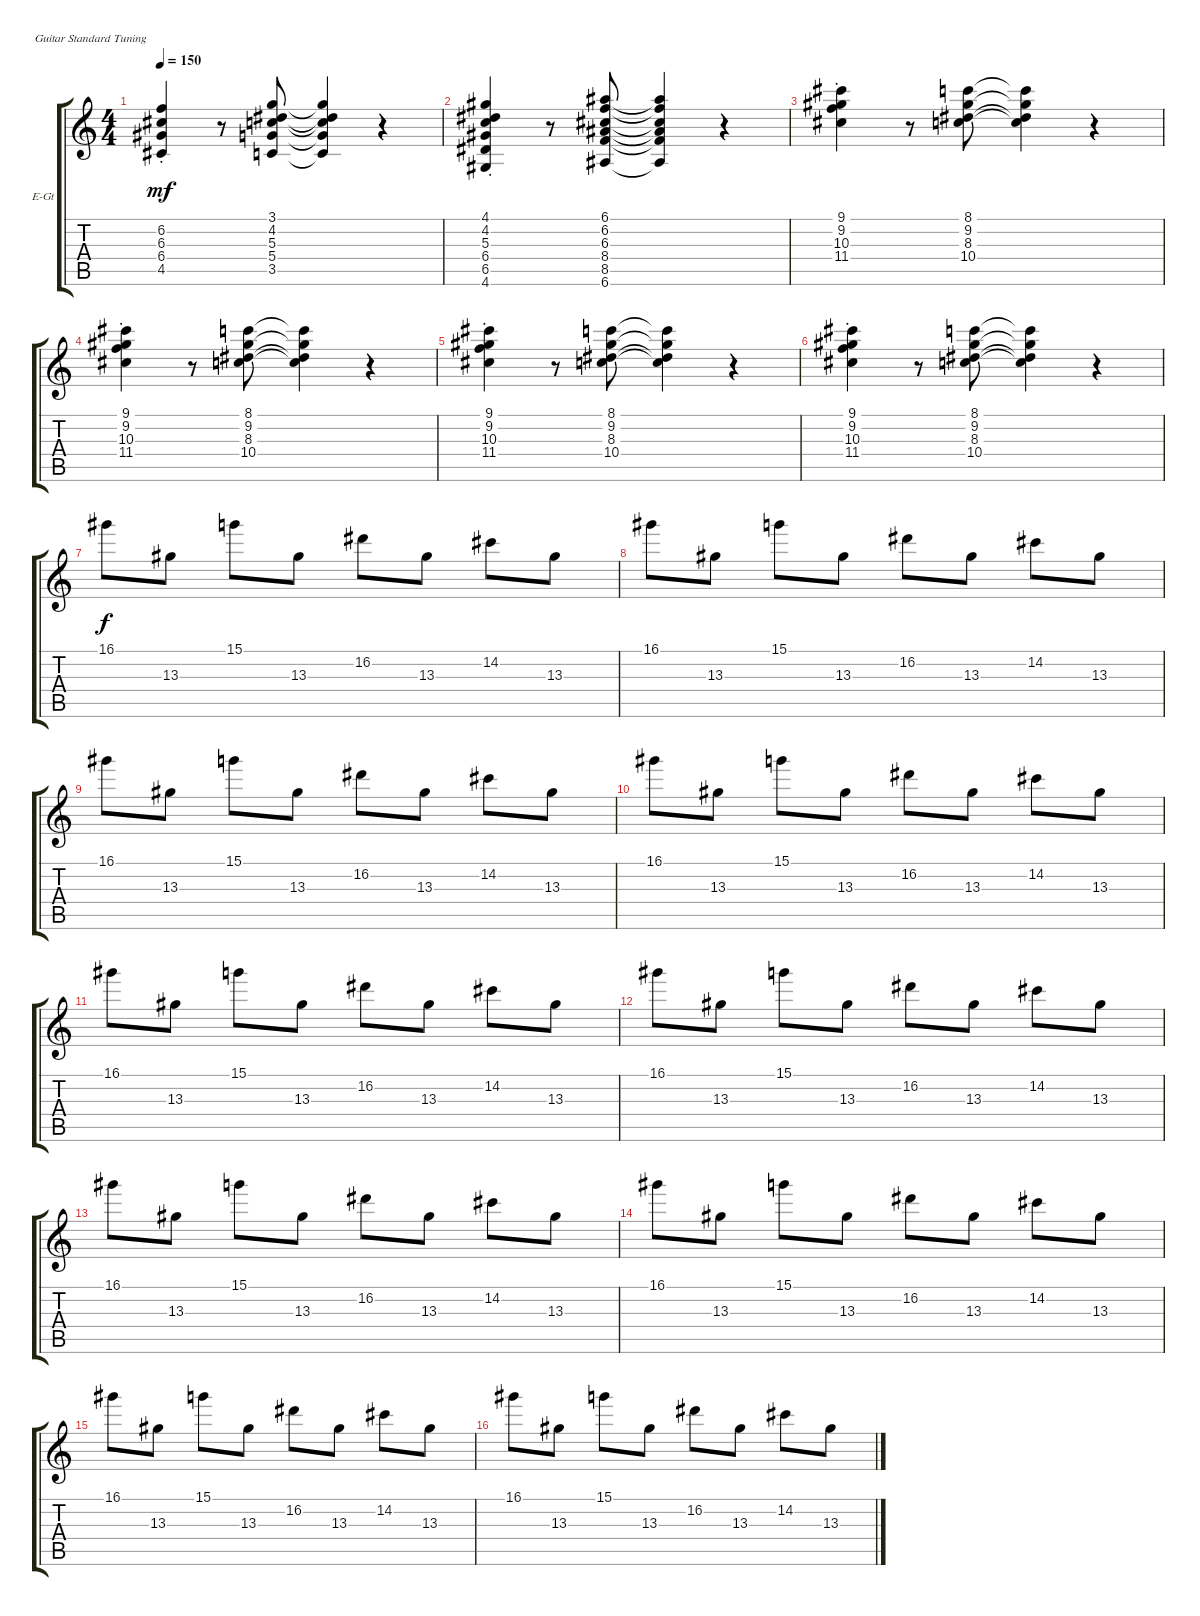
\defaultSystemsLayout 4
\bracketExtendMode groupsimilarinstruments
\firstSystemTrackNameOrientation horizontal
\otherSystemsTrackNameOrientation horizontal
\track ("Electric Guitar (Clean)" "E-Gt") {instrument electricguitarclean}
\staff {score tabs}
\tuning (E4 B3 G3 D3 A2 E2)
\ts (4 4)
\tempo 150
\clef g2
\ks c
(4.5{st} 6.4{st} 6.3{st} 6.2{st}).4{dy mf} r.8 (3.5 5.4 5.3 4.2 3.1).8 (3.1{t} 4.2{t} 5.3{t} 5.4{t} 3.5{t}).4 r.4 |
(4.6{st} 6.5{st} 6.4{st} 5.3{st} 4.2{st} 4.1{st}).4 r.8 (6.6 8.5 8.4 6.3 6.2 6.1).8 (6.6{t} 8.5{t} 8.4{t} 6.3{t} 6.2{t} 6.1{t}).4 r.4 |
(11.4{st} 10.3{st} 9.2{st} 9.1{st}).4 r.8 (10.4 8.3 9.2 8.1).8 (10.4{t} 8.3{t} 9.2{t} 8.1{t}).4 r.4 |
(11.4{st} 10.3{st} 9.2{st} 9.1{st}).4 r.8 (10.4 8.3 9.2 8.1).8 (10.4{t} 8.3{t} 9.2{t} 8.1{t}).4 r.4 |
(11.4{st} 10.3{st} 9.2{st} 9.1{st}).4 r.8 (10.4 8.3 9.2 8.1).8 (10.4{t} 8.3{t} 9.2{t} 8.1{t}).4 r.4 |
(11.4{st} 10.3{st} 9.2{st} 9.1{st}).4 r.8 (10.4 8.3 9.2 8.1).8 (10.4{t} 8.3{t} 9.2{t} 8.1{t}).4 r.4 |
16.1.8{dy f} 13.3.8 15.1.8 13.3.8 16.2.8 13.3.8 14.2.8 13.3.8 |
16.1.8 13.3.8 15.1.8 13.3.8 16.2.8 13.3.8 14.2.8 13.3.8 |
16.1.8 13.3.8 15.1.8 13.3.8 16.2.8 13.3.8 14.2.8 13.3.8 |
16.1.8 13.3.8 15.1.8 13.3.8 16.2.8 13.3.8 14.2.8 13.3.8 |
16.1.8 13.3.8 15.1.8 13.3.8 16.2.8 13.3.8 14.2.8 13.3.8 |
16.1.8 13.3.8 15.1.8 13.3.8 16.2.8 13.3.8 14.2.8 13.3.8 |
16.1.8 13.3.8 15.1.8 13.3.8 16.2.8 13.3.8 14.2.8 13.3.8 |
16.1.8 13.3.8 15.1.8 13.3.8 16.2.8 13.3.8 14.2.8 13.3.8 |
16.1.8 13.3.8 15.1.8 13.3.8 16.2.8 13.3.8 14.2.8 13.3.8 |
16.1.8 13.3.8 15.1.8 13.3.8 16.2.8 13.3.8 14.2.8 13.3.8
